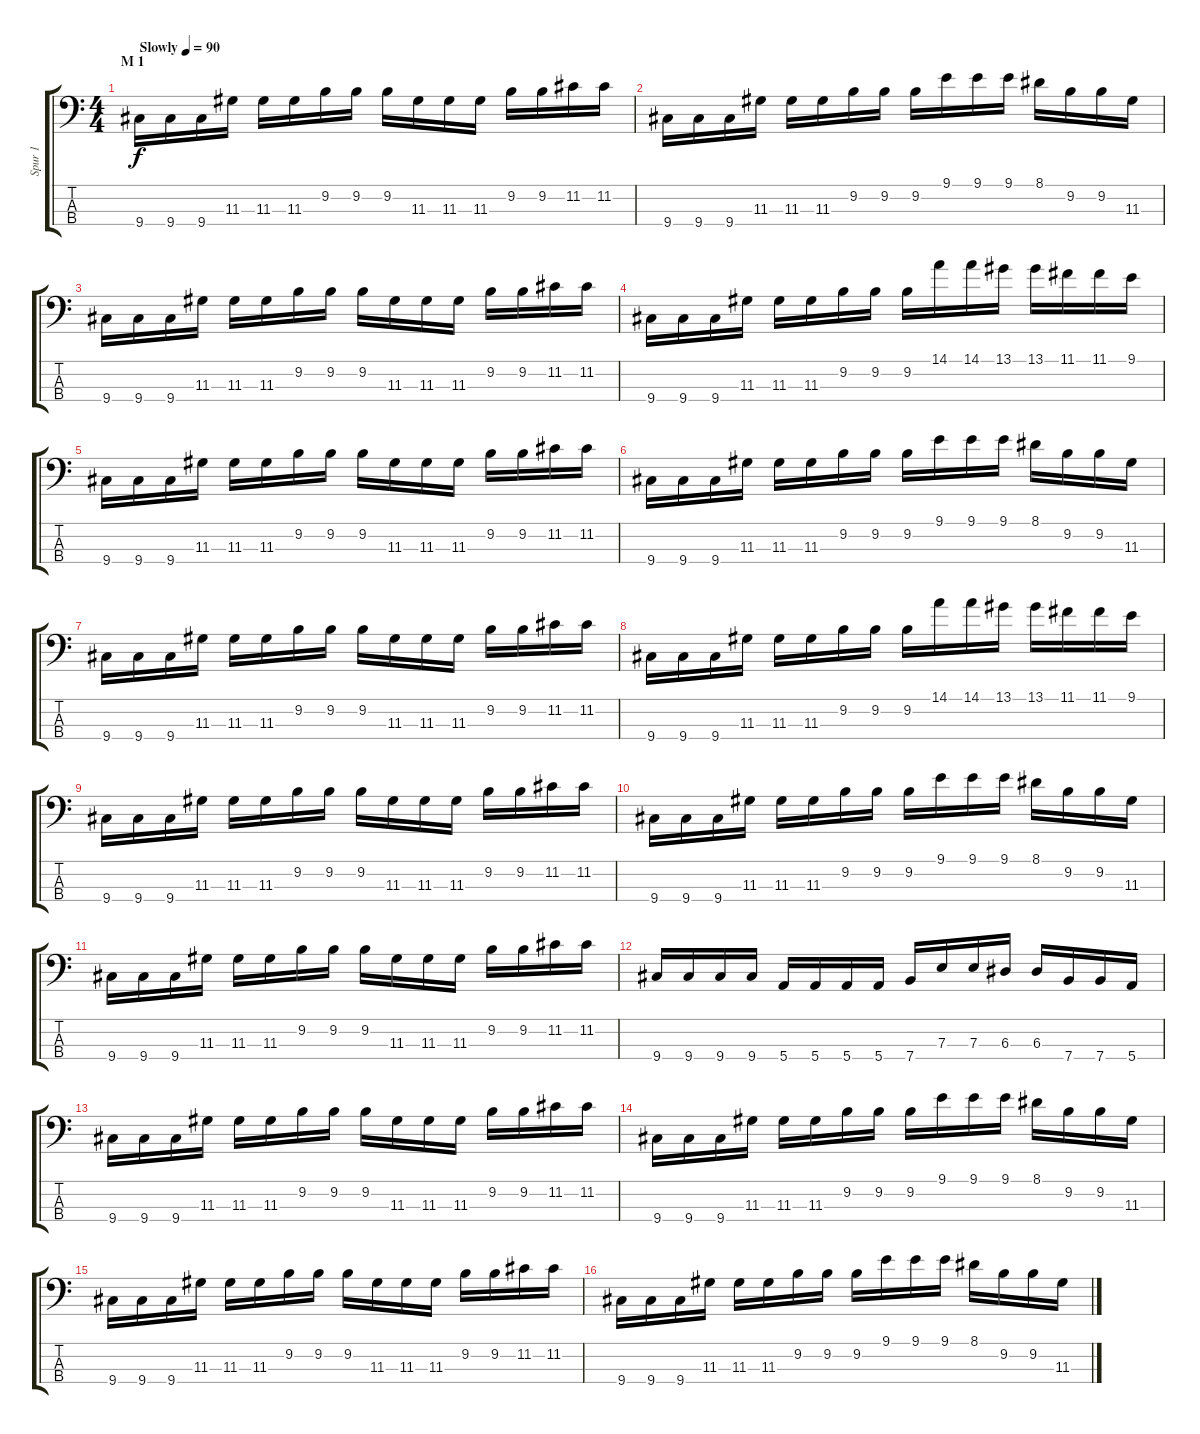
\track ("Spur 1" "Spur 1") {instrument electricbassfinger}
\staff {score tabs}
\tuning (G2 D2 A1 E1) {hide}
\ts (4 4)
\section ("" "M 1")
\tempo (90 "Slowly")
\clef f4
\ks c
9.4.16{dy f instrument electricbassfinger} 9.4.16 9.4.16 11.3.16 11.3.16 11.3.16 9.2.16 9.2.16 9.2.16 11.3.16 11.3.16 11.3.16 9.2.16 9.2.16 11.2.16 11.2.16 |
9.4.16 9.4.16 9.4.16 11.3.16 11.3.16 11.3.16 9.2.16 9.2.16 9.2.16 9.1.16 9.1.16 9.1.16 8.1.16 9.2.16 9.2.16 11.3.16 |
9.4.16 9.4.16 9.4.16 11.3.16 11.3.16 11.3.16 9.2.16 9.2.16 9.2.16 11.3.16 11.3.16 11.3.16 9.2.16 9.2.16 11.2.16 11.2.16 |
9.4.16 9.4.16 9.4.16 11.3.16 11.3.16 11.3.16 9.2.16 9.2.16 9.2.16 14.1.16 14.1.16 13.1.16 13.1.16 11.1.16 11.1.16 9.1.16 |
9.4.16 9.4.16 9.4.16 11.3.16 11.3.16 11.3.16 9.2.16 9.2.16 9.2.16 11.3.16 11.3.16 11.3.16 9.2.16 9.2.16 11.2.16 11.2.16 |
9.4.16 9.4.16 9.4.16 11.3.16 11.3.16 11.3.16 9.2.16 9.2.16 9.2.16 9.1.16 9.1.16 9.1.16 8.1.16 9.2.16 9.2.16 11.3.16 |
9.4.16 9.4.16 9.4.16 11.3.16 11.3.16 11.3.16 9.2.16 9.2.16 9.2.16 11.3.16 11.3.16 11.3.16 9.2.16 9.2.16 11.2.16 11.2.16 |
9.4.16 9.4.16 9.4.16 11.3.16 11.3.16 11.3.16 9.2.16 9.2.16 9.2.16 14.1.16 14.1.16 13.1.16 13.1.16 11.1.16 11.1.16 9.1.16 |
9.4.16 9.4.16 9.4.16 11.3.16 11.3.16 11.3.16 9.2.16 9.2.16 9.2.16 11.3.16 11.3.16 11.3.16 9.2.16 9.2.16 11.2.16 11.2.16 |
9.4.16 9.4.16 9.4.16 11.3.16 11.3.16 11.3.16 9.2.16 9.2.16 9.2.16 9.1.16 9.1.16 9.1.16 8.1.16 9.2.16 9.2.16 11.3.16 |
9.4.16 9.4.16 9.4.16 11.3.16 11.3.16 11.3.16 9.2.16 9.2.16 9.2.16 11.3.16 11.3.16 11.3.16 9.2.16 9.2.16 11.2.16 11.2.16 |
9.4.16 9.4.16 9.4.16 9.4.16 5.4.16 5.4.16 5.4.16 5.4.16 7.4.16 7.3.16 7.3.16 6.3.16 6.3.16 7.4.16 7.4.16 5.4.16 |
9.4.16 9.4.16 9.4.16 11.3.16 11.3.16 11.3.16 9.2.16 9.2.16 9.2.16 11.3.16 11.3.16 11.3.16 9.2.16 9.2.16 11.2.16 11.2.16 |
9.4.16 9.4.16 9.4.16 11.3.16 11.3.16 11.3.16 9.2.16 9.2.16 9.2.16 9.1.16 9.1.16 9.1.16 8.1.16 9.2.16 9.2.16 11.3.16 |
9.4.16 9.4.16 9.4.16 11.3.16 11.3.16 11.3.16 9.2.16 9.2.16 9.2.16 11.3.16 11.3.16 11.3.16 9.2.16 9.2.16 11.2.16 11.2.16 |
9.4.16 9.4.16 9.4.16 11.3.16 11.3.16 11.3.16 9.2.16 9.2.16 9.2.16 9.1.16 9.1.16 9.1.16 8.1.16 9.2.16 9.2.16 11.3.16
